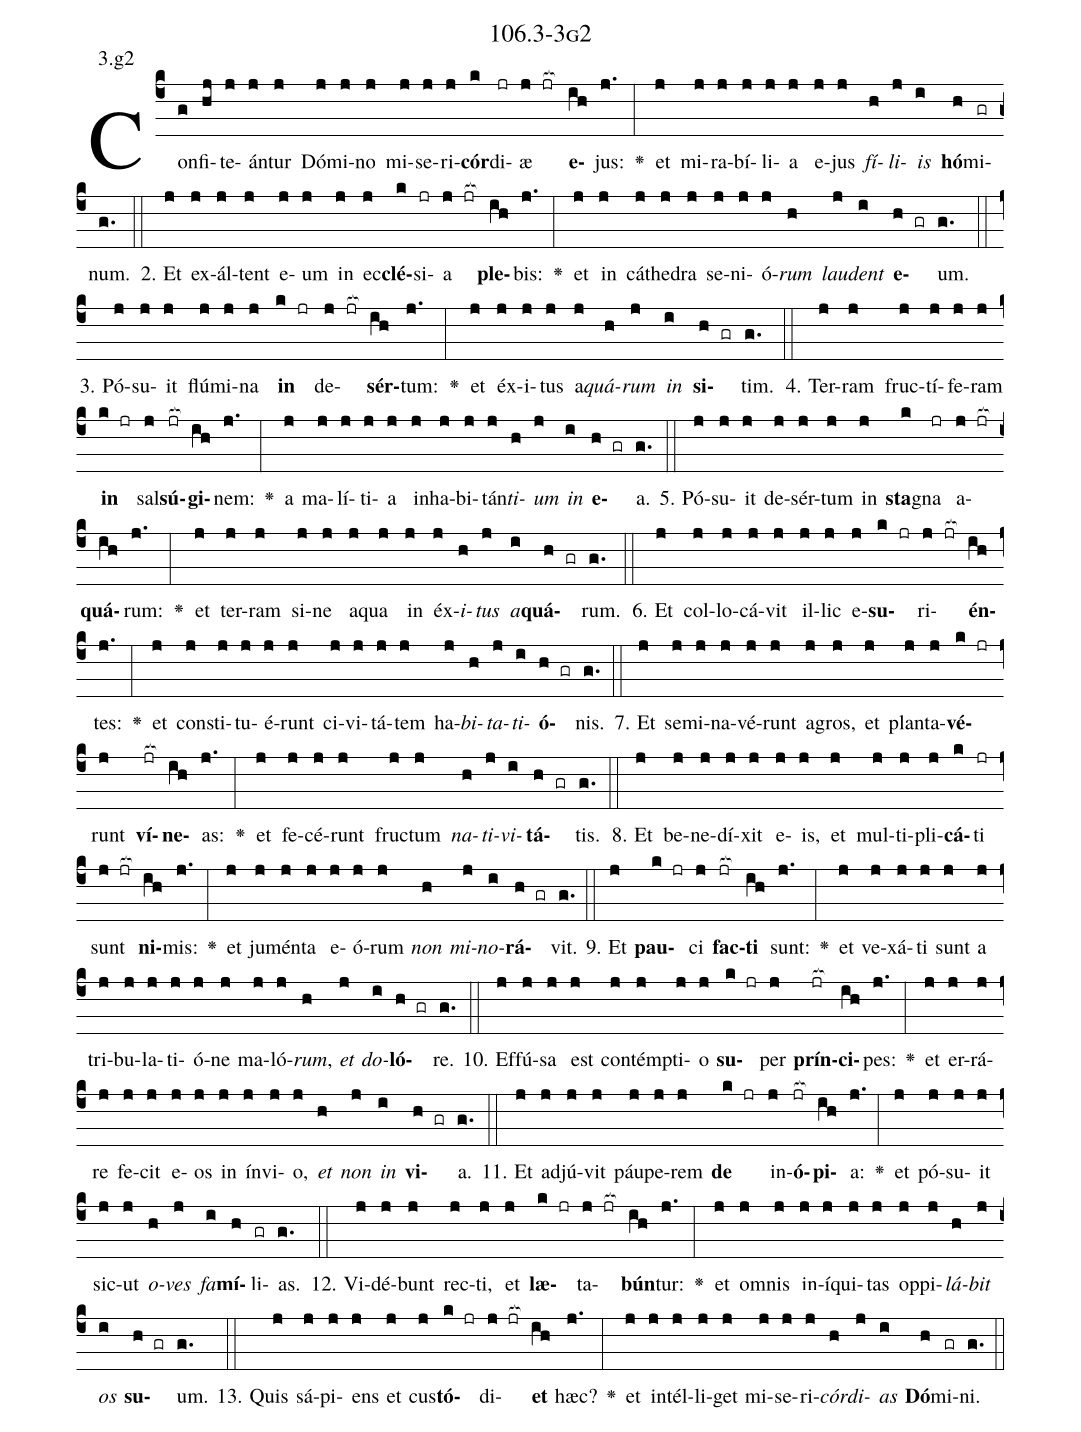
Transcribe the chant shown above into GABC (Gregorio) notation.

name: 106.3-3g2;
annotation: 3.g2;
%%
(c4)Con(g)fi(hj)te(j)án(j)tur(j) Dó(j)mi(j)no(j) mi(j)se(j)ri(j)<b>cór</b>(k)di(jr)æ(j jr[ocb:1{]) <b>e</b>(ih[ocb:0}])jus:(j.) <v>\greheightstar</v>(:) et(j) mi(j)ra(j)bí(j)li(j)a(j) e(j)jus(j) <i>fí</i>(h)<i>li</i>(j)<i>is</i>(i) <b>hó</b>(h)mi(gr)num.(g.) (::)
2. Et(j) ex(j)ál(j)tent(j) e(j)um(j) in(j) ec(j)<b>clé</b>(k)si(jr)a(j jr[ocb:1{]) <b>ple</b>(ih[ocb:0}])bis:(j.) <v>\greheightstar</v>(:) et(j) in(j) cá(j)the(j)dra(j) se(j)ni(j)ó(j)<i>rum</i>(h) <i>lau</i>(j)<i>dent</i>(i) <b>e</b>(h gr)um.(g.) (::)
3. Pó(j)su(j)it(j) flú(j)mi(j)na(j) <b>in</b>(k jr) de(j jr[ocb:1{])<b>sér</b>(ih[ocb:0}])tum:(j.) <v>\greheightstar</v>(:) et(j) éx(j)i(j)tus(j) a(j)<i>quá</i>(h)<i>rum</i>(j) <i>in</i>(i) <b>si</b>(h gr)tim.(g.) (::)
4. Ter(j)ram(j) fruc(j)tí(j)fe(j)ram(j) <b>in</b>(k jr) sal(j)<b>sú</b>(jr[ocb:1{])<b>gi</b>(ih[ocb:0}])nem:(j.) <v>\greheightstar</v>(:) a(j) ma(j)lí(j)ti(j)a(j) in(j)ha(j)bi(j)tán(j)<i>ti</i>(h)<i>um</i>(j) <i>in</i>(i) <b>e</b>(h gr)a.(g.) (::)
5. Pó(j)su(j)it(j) de(j)sér(j)tum(j) in(j) <b>sta</b>(k)gna(jr) a(j jr[ocb:1{])<b>quá</b>(ih[ocb:0}])rum:(j.) <v>\greheightstar</v>(:) et(j) ter(j)ram(j) si(j)ne(j) a(j)qua(j) in(j) éx(j)<i>i</i>(h)<i>tus</i>(j) <i>a</i>(i)<b>quá</b>(h gr)rum.(g.) (::)
6. Et(j) col(j)lo(j)cá(j)vit(j) il(j)lic(j) e(j)<b>su</b>(k jr)ri(j jr[ocb:1{])<b>én</b>(ih[ocb:0}])tes:(j.) <v>\greheightstar</v>(:) et(j) con(j)sti(j)tu(j)é(j)runt(j) ci(j)vi(j)tá(j)tem(j) ha(j)<i>bi</i>(h)<i>ta</i>(j)<i>ti</i>(i)<b>ó</b>(h gr)nis.(g.) (::)
7. Et(j) se(j)mi(j)na(j)vé(j)runt(j) a(j)gros,(j) et(j) plan(j)ta(j)<b>vé</b>(k jr)runt(j) <b>ví</b>(jr[ocb:1{])<b>ne</b>(ih[ocb:0}])as:(j.) <v>\greheightstar</v>(:) et(j) fe(j)cé(j)runt(j) fruc(j)tum(j) <i>na</i>(h)<i>ti</i>(j)<i>vi</i>(i)<b>tá</b>(h gr)tis.(g.) (::)
8. Et(j) be(j)ne(j)dí(j)xit(j) e(j)is,(j) et(j) mul(j)ti(j)pli(j)<b>cá</b>(k)ti(jr) sunt(j jr[ocb:1{]) <b>ni</b>(ih[ocb:0}])mis:(j.) <v>\greheightstar</v>(:) et(j) ju(j)mén(j)ta(j) e(j)ó(j)rum(j) <i>non</i>(h) <i>mi</i>(j)<i>no</i>(i)<b>rá</b>(h gr)vit.(g.) (::)
9. Et(j) <b>pau</b>(k jr)ci(j) <b>fac</b>(jr[ocb:1{])<b>ti</b>(ih[ocb:0}]) sunt:(j.) <v>\greheightstar</v>(:) et(j) ve(j)xá(j)ti(j) sunt(j) a(j) tri(j)bu(j)la(j)ti(j)ó(j)ne(j) ma(j)ló(j)<i>rum</i>,(h) <i>et</i>(j) <i>do</i>(i)<b>ló</b>(h gr)re.(g.) (::)
10. Ef(j)fú(j)sa(j) est(j) con(j)témp(j)ti(j)o(j) <b>su</b>(k jr)per(j) <b>prín</b>(jr[ocb:1{])<b>ci</b>(ih[ocb:0}])pes:(j.) <v>\greheightstar</v>(:) et(j) er(j)rá(j)re(j) fe(j)cit(j) e(j)os(j) in(j) ín(j)vi(j)o,(j) <i>et</i>(h) <i>non</i>(j) <i>in</i>(i) <b>vi</b>(h gr)a.(g.) (::)
11. Et(j) ad(j)jú(j)vit(j) páu(j)pe(j)rem(j) <b>de</b>(k jr) in(j)<b>ó</b>(jr[ocb:1{])<b>pi</b>(ih[ocb:0}])a:(j.) <v>\greheightstar</v>(:) et(j) pó(j)su(j)it(j) sic(j)ut(j) <i>o</i>(h)<i>ves</i>(j) <i>fa</i>(i)<b>mí</b>(h)li(gr)as.(g.) (::)
12. Vi(j)dé(j)bunt(j) rec(j)ti,(j) et(j) <b>læ</b>(k jr)ta(j jr[ocb:1{])<b>bún</b>(ih[ocb:0}])tur:(j.) <v>\greheightstar</v>(:) et(j) om(j)nis(j) in(j)í(j)qui(j)tas(j) op(j)pi(j)<i>lá</i>(h)<i>bit</i>(j) <i>os</i>(i) <b>su</b>(h gr)um.(g.) (::)
13. Quis(j) sá(j)pi(j)ens(j) et(j) cus(j)<b>tó</b>(k jr)di(j jr[ocb:1{])<b>et</b>(ih[ocb:0}]) hæc?(j.) <v>\greheightstar</v>(:) et(j) in(j)tél(j)li(j)get(j) mi(j)se(j)ri(j)<i>cór</i>(h)<i>di</i>(j)<i>as</i>(i) <b>Dó</b>(h)mi(gr)ni.(g.) (::)
